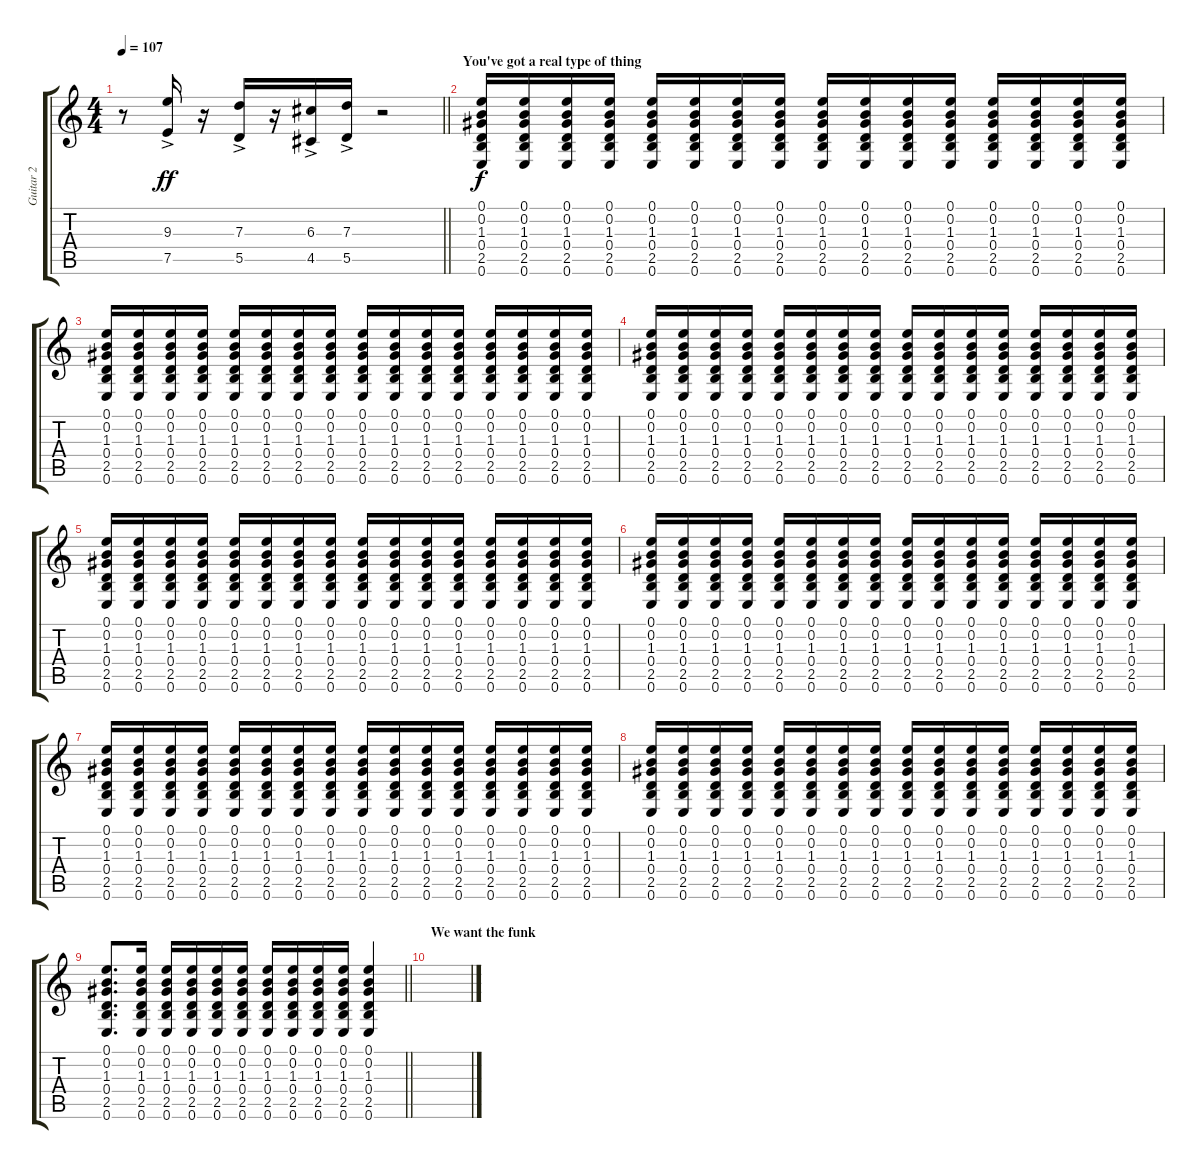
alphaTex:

\track ("Guitar 2" "Guitar 2") {instrument electricguitarjazz}
\staff {score tabs}
\tuning (E4 B3 G3 D3 A2 E2) {hide}
\ts (4 4)
\tempo 107
\clef g2
\barLineRight lightlight
\ks c
r.8{dy ff} (9.3{ac} 7.5{ac}).16 r.16 (7.3{ac} 5.5{ac}).16 r.16 (6.3{ac} 4.5{ac}).16 (7.3{ac} 5.5{ac}).16 r.2 |
\section ("" "You've got a real type of thing")
(0.1 0.2 1.3 0.4 2.5 0.6).16{dy f} (0.1 0.2 1.3 0.4 2.5 0.6).16 (0.1 0.2 1.3 0.4 2.5 0.6).16 (0.1 0.2 1.3 0.4 2.5 0.6).16 (0.1 0.2 1.3 0.4 2.5 0.6).16 (0.1 0.2 1.3 0.4 2.5 0.6).16 (0.1 0.2 1.3 0.4 2.5 0.6).16 (0.1 0.2 1.3 0.4 2.5 0.6).16 (0.1 0.2 1.3 0.4 2.5 0.6).16 (0.1 0.2 1.3 0.4 2.5 0.6).16 (0.1 0.2 1.3 0.4 2.5 0.6).16 (0.1 0.2 1.3 0.4 2.5 0.6).16 (0.1 0.2 1.3 0.4 2.5 0.6).16 (0.1 0.2 1.3 0.4 2.5 0.6).16 (0.1 0.2 1.3 0.4 2.5 0.6).16 (0.1 0.2 1.3 0.4 2.5 0.6).16 |
(0.1 0.2 1.3 0.4 2.5 0.6).16 (0.1 0.2 1.3 0.4 2.5 0.6).16 (0.1 0.2 1.3 0.4 2.5 0.6).16 (0.1 0.2 1.3 0.4 2.5 0.6).16 (0.1 0.2 1.3 0.4 2.5 0.6).16 (0.1 0.2 1.3 0.4 2.5 0.6).16 (0.1 0.2 1.3 0.4 2.5 0.6).16 (0.1 0.2 1.3 0.4 2.5 0.6).16 (0.1 0.2 1.3 0.4 2.5 0.6).16 (0.1 0.2 1.3 0.4 2.5 0.6).16 (0.1 0.2 1.3 0.4 2.5 0.6).16 (0.1 0.2 1.3 0.4 2.5 0.6).16 (0.1 0.2 1.3 0.4 2.5 0.6).16 (0.1 0.2 1.3 0.4 2.5 0.6).16 (0.1 0.2 1.3 0.4 2.5 0.6).16 (0.1 0.2 1.3 0.4 2.5 0.6).16 |
(0.1 0.2 1.3 0.4 2.5 0.6).16 (0.1 0.2 1.3 0.4 2.5 0.6).16 (0.1 0.2 1.3 0.4 2.5 0.6).16 (0.1 0.2 1.3 0.4 2.5 0.6).16 (0.1 0.2 1.3 0.4 2.5 0.6).16 (0.1 0.2 1.3 0.4 2.5 0.6).16 (0.1 0.2 1.3 0.4 2.5 0.6).16 (0.1 0.2 1.3 0.4 2.5 0.6).16 (0.1 0.2 1.3 0.4 2.5 0.6).16 (0.1 0.2 1.3 0.4 2.5 0.6).16 (0.1 0.2 1.3 0.4 2.5 0.6).16 (0.1 0.2 1.3 0.4 2.5 0.6).16 (0.1 0.2 1.3 0.4 2.5 0.6).16 (0.1 0.2 1.3 0.4 2.5 0.6).16 (0.1 0.2 1.3 0.4 2.5 0.6).16 (0.1 0.2 1.3 0.4 2.5 0.6).16 |
(0.1 0.2 1.3 0.4 2.5 0.6).16 (0.1 0.2 1.3 0.4 2.5 0.6).16 (0.1 0.2 1.3 0.4 2.5 0.6).16 (0.1 0.2 1.3 0.4 2.5 0.6).16 (0.1 0.2 1.3 0.4 2.5 0.6).16 (0.1 0.2 1.3 0.4 2.5 0.6).16 (0.1 0.2 1.3 0.4 2.5 0.6).16 (0.1 0.2 1.3 0.4 2.5 0.6).16 (0.1 0.2 1.3 0.4 2.5 0.6).16 (0.1 0.2 1.3 0.4 2.5 0.6).16 (0.1 0.2 1.3 0.4 2.5 0.6).16 (0.1 0.2 1.3 0.4 2.5 0.6).16 (0.1 0.2 1.3 0.4 2.5 0.6).16 (0.1 0.2 1.3 0.4 2.5 0.6).16 (0.1 0.2 1.3 0.4 2.5 0.6).16 (0.1 0.2 1.3 0.4 2.5 0.6).16 |
(0.1 0.2 1.3 0.4 2.5 0.6).16 (0.1 0.2 1.3 0.4 2.5 0.6).16 (0.1 0.2 1.3 0.4 2.5 0.6).16 (0.1 0.2 1.3 0.4 2.5 0.6).16 (0.1 0.2 1.3 0.4 2.5 0.6).16 (0.1 0.2 1.3 0.4 2.5 0.6).16 (0.1 0.2 1.3 0.4 2.5 0.6).16 (0.1 0.2 1.3 0.4 2.5 0.6).16 (0.1 0.2 1.3 0.4 2.5 0.6).16 (0.1 0.2 1.3 0.4 2.5 0.6).16 (0.1 0.2 1.3 0.4 2.5 0.6).16 (0.1 0.2 1.3 0.4 2.5 0.6).16 (0.1 0.2 1.3 0.4 2.5 0.6).16 (0.1 0.2 1.3 0.4 2.5 0.6).16 (0.1 0.2 1.3 0.4 2.5 0.6).16 (0.1 0.2 1.3 0.4 2.5 0.6).16 |
(0.1 0.2 1.3 0.4 2.5 0.6).16 (0.1 0.2 1.3 0.4 2.5 0.6).16 (0.1 0.2 1.3 0.4 2.5 0.6).16 (0.1 0.2 1.3 0.4 2.5 0.6).16 (0.1 0.2 1.3 0.4 2.5 0.6).16 (0.1 0.2 1.3 0.4 2.5 0.6).16 (0.1 0.2 1.3 0.4 2.5 0.6).16 (0.1 0.2 1.3 0.4 2.5 0.6).16 (0.1 0.2 1.3 0.4 2.5 0.6).16 (0.1 0.2 1.3 0.4 2.5 0.6).16 (0.1 0.2 1.3 0.4 2.5 0.6).16 (0.1 0.2 1.3 0.4 2.5 0.6).16 (0.1 0.2 1.3 0.4 2.5 0.6).16 (0.1 0.2 1.3 0.4 2.5 0.6).16 (0.1 0.2 1.3 0.4 2.5 0.6).16 (0.1 0.2 1.3 0.4 2.5 0.6).16 |
(0.1 0.2 1.3 0.4 2.5 0.6).16 (0.1 0.2 1.3 0.4 2.5 0.6).16 (0.1 0.2 1.3 0.4 2.5 0.6).16 (0.1 0.2 1.3 0.4 2.5 0.6).16 (0.1 0.2 1.3 0.4 2.5 0.6).16 (0.1 0.2 1.3 0.4 2.5 0.6).16 (0.1 0.2 1.3 0.4 2.5 0.6).16 (0.1 0.2 1.3 0.4 2.5 0.6).16 (0.1 0.2 1.3 0.4 2.5 0.6).16 (0.1 0.2 1.3 0.4 2.5 0.6).16 (0.1 0.2 1.3 0.4 2.5 0.6).16 (0.1 0.2 1.3 0.4 2.5 0.6).16 (0.1 0.2 1.3 0.4 2.5 0.6).16 (0.1 0.2 1.3 0.4 2.5 0.6).16 (0.1 0.2 1.3 0.4 2.5 0.6).16 (0.1 0.2 1.3 0.4 2.5 0.6).16 |
\barLineRight lightlight
(0.1 0.2 1.3 0.4 2.5 0.6).8{d} (0.1 0.2 1.3 0.4 2.5 0.6).16 (0.1 0.2 1.3 0.4 2.5 0.6).16 (0.1 0.2 1.3 0.4 2.5 0.6).16 (0.1 0.2 1.3 0.4 2.5 0.6).16 (0.1 0.2 1.3 0.4 2.5 0.6).16 (0.1 0.2 1.3 0.4 2.5 0.6).16 (0.1 0.2 1.3 0.4 2.5 0.6).16 (0.1 0.2 1.3 0.4 2.5 0.6).16 (0.1 0.2 1.3 0.4 2.5 0.6).16 (0.1 0.2 1.3 0.4 2.5 0.6).4 |
\section ("" "We want the funk")
